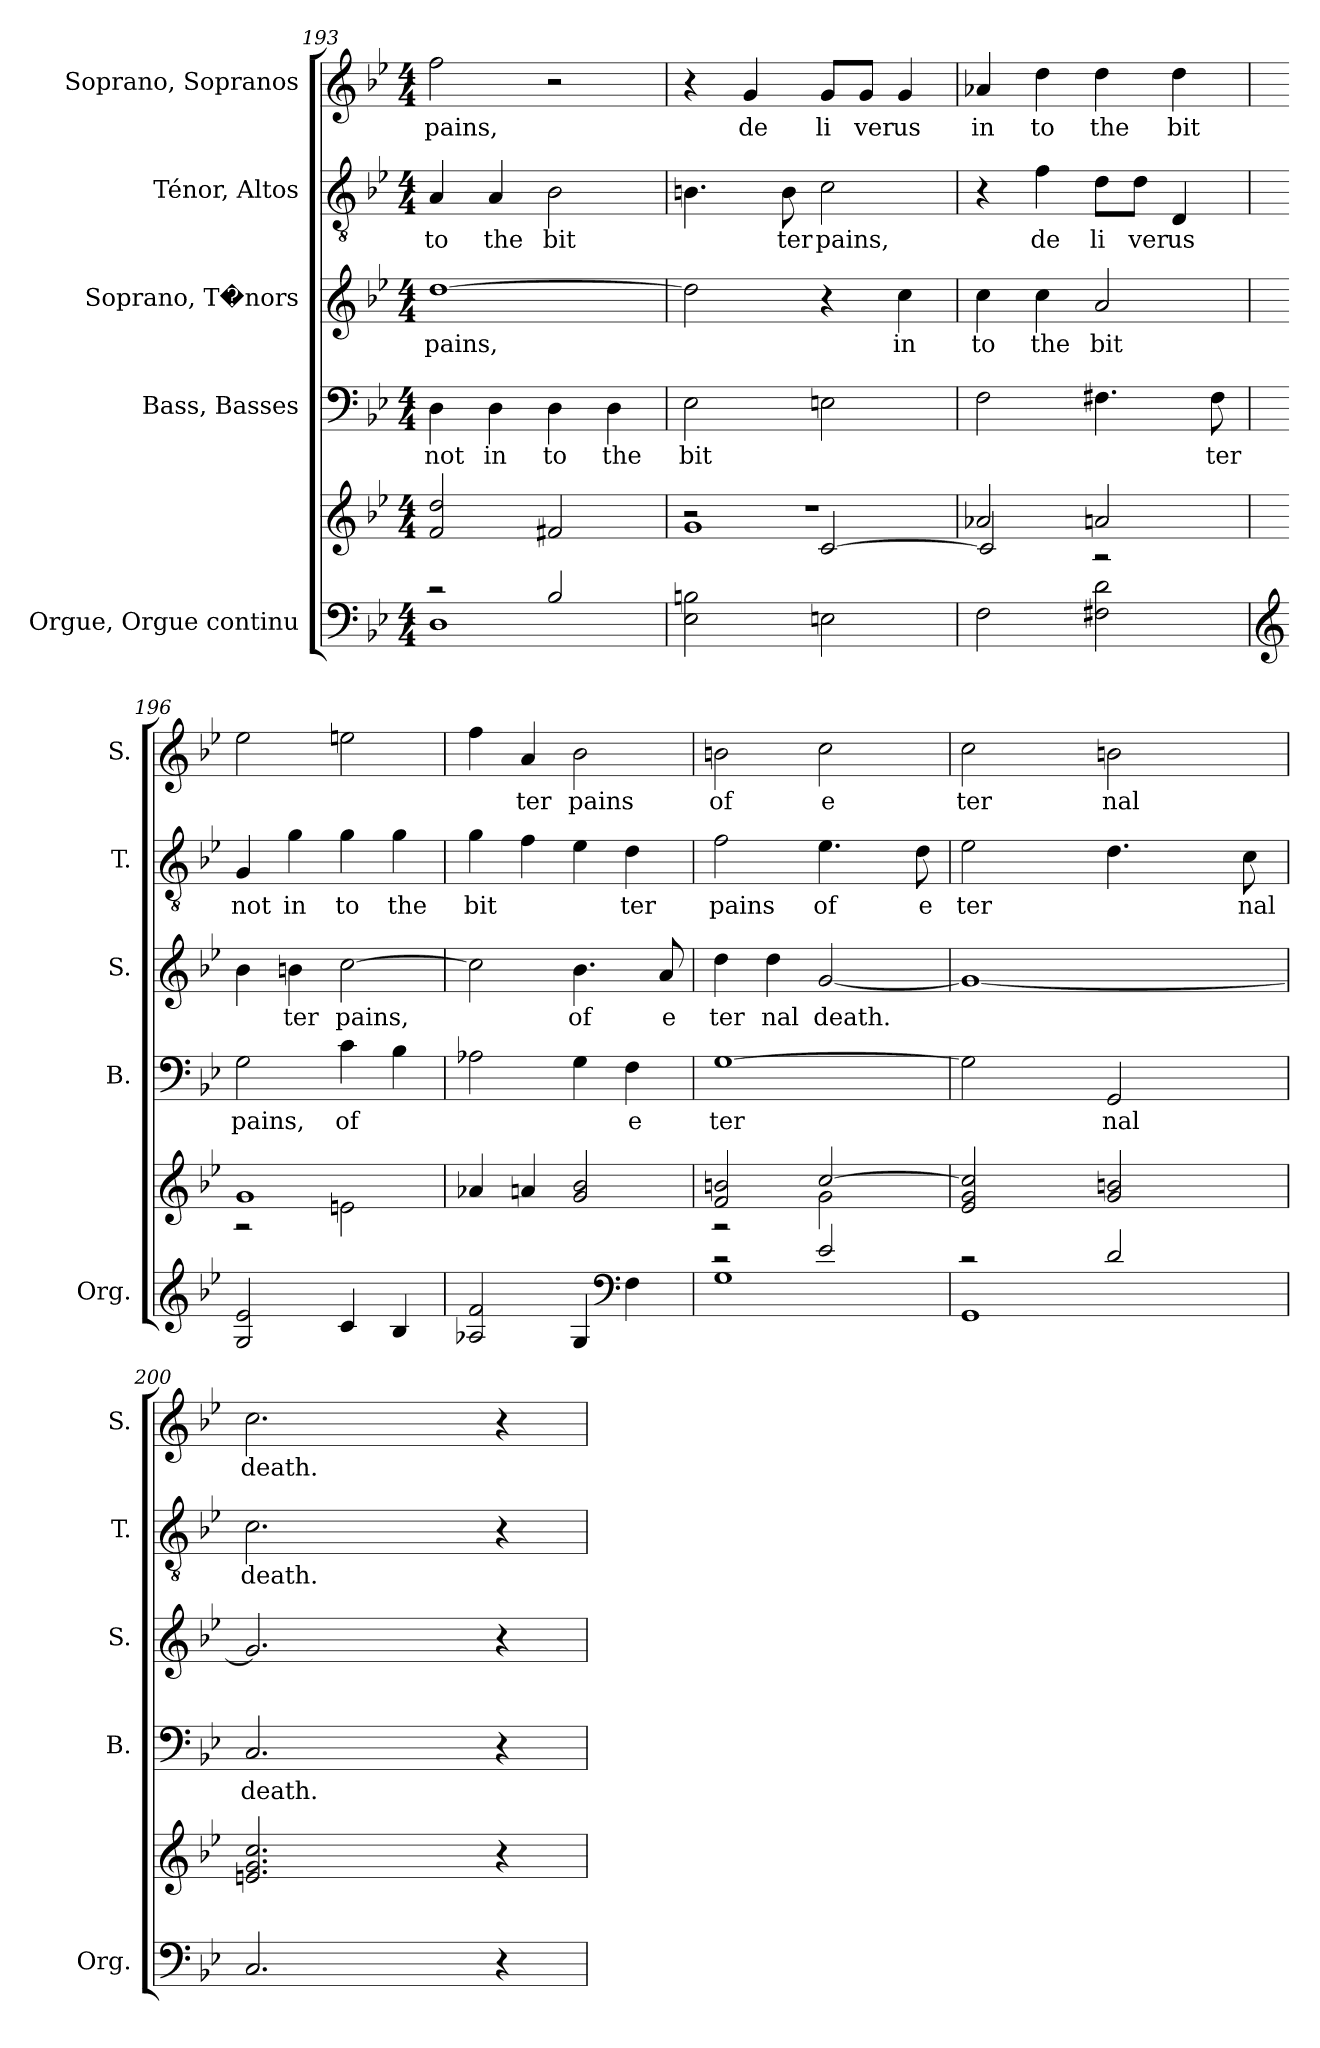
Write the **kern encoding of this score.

**kern	**kern	**kern	**text	**kern	**text	**kern	**text	**kern	**text
*part5	*part5	*part4	*part4	*part3	*part3	*part2	*part2	*part1	*part1
*staff6	*staff5	*staff4	*staff4	*staff3	*staff3	*staff2	*staff2	*staff1	*staff1
*I"Orgue, Orgue continu	*	*I"Bass, Basses	*	*I"Soprano, T�nors	*	*I"Ténor, Altos	*	*I"Soprano, Sopranos	*
*I'Org.	*	*I'B.	*	*I'S.	*	*I'T.	*	*I'S.	*
*clefF4	*clefG2	*clefF4	*	*clefG2	*	*clefGv2	*	*clefG2	*
*k[b-e-]	*k[b-e-]	*k[b-e-]	*	*k[b-e-]	*	*k[b-e-]	*	*k[b-e-]	*
*M4/4	*M4/4	*M4/4	*	*M4/4	*	*M4/4	*	*M4/4	*
=193	=193	=193	=193	=193	=193	=193	=193	=193	=193
*^	*	*	*	*	*	*	*	*	*
!	!	!	!	!LO:LY:b	!	!LO:LY:b	!	!LO:LY:b	!	!LO:LY:b
2r	1D	2f/ 2dd/	4D\	not	[1dd	pains,	4A/	to	2ff\	pains,
!	!	!	!	!LO:LY:b	!	!	!	!LO:LY:b	!	!
.	.	.	4D\	in	.	.	4A/	the	.	.
!	!	!	!	!LO:LY:b	!	!	!	!LO:LY:b	!	!
2B-/	.	2f#X/	4D\	to	.	.	2B-\	bit	2r	.
!	!	!	!	!LO:LY:b	!	!	!	!	!	!
.	.	.	4D\	the	.	.	.	.	.	.
*v	*v	*	*	*	*	*	*	*	*	*
=194	=194	=194	=194	=194	=194	=194	=194	=194	=194
*	*^	*	*	*	*	*	*	*	*
*	*	*^	*	*	*	*	*	*	*	*
!	!	!	!	!	!LO:LY:b	!	!	!	!	!	!
2E-\ 2Bn\	1r	1g	2r	2E-\	bit	2dd\]	.	4.Bn\	.	4r	.
!	!	!	!	!	!	!	!	!	!	!	!LO:LY:b
.	.	.	.	.	.	.	.	.	.	4g/	de
!	!	!	!	!	!	!	!	!	!LO:LY:b	!	!
.	.	.	.	.	.	.	.	8B\	ter	.	.
!	!	!	!	!	!	!	!	!	!LO:LY:b	!	!LO:LY:b
2En\	.	.	[2c/	2En\	.	4r	.	2c\	pains,	8g/L	li
!	!	!	!	!	!	!	!	!	!	!	!LO:LY:b
.	.	.	.	.	.	.	.	.	.	8g/J	ver
!	!	!	!	!	!	!	!LO:LY:b	!	!	!	!LO:LY:b
.	.	.	.	.	.	4cc\	in	.	.	4g/	us
*	*	*v	*v	*	*	*	*	*	*	*	*
=195	=195	=195	=195	=195	=195	=195	=195	=195	=195	=195
!	!	!	!	!	!	!LO:LY:b	!	!	!	!LO:LY:b
2F\	2a-X/	2c/]	2F\	.	4cc\	to	4r	.	4a-X/	in
!	!	!	!	!	!	!LO:LY:b	!	!LO:LY:b	!	!LO:LY:b
.	.	.	.	.	4cc\	the	4f\	de	4dd\	to
!	!	!	!	!	!	!LO:LY:b	!	!LO:LY:b	!	!LO:LY:b
2F#X\ 2d\	2an/	2r	4.F#X\	.	2a/	bit	8d\L	li	4dd\	the
!	!	!	!	!	!	!	!	!LO:LY:b	!	!
.	.	.	.	.	.	.	8d\J	ver	.	.
!	!	!	!	!	!	!	!	!LO:LY:b	!	!LO:LY:b
.	.	.	.	.	.	.	4D/	us	4dd\	bit
!	!	!	!	!LO:LY:b	!	!	!	!	!	!
.	.	.	8F#\	ter	.	.	.	.	.	.
=196	=196	=196	=196	=196	=196	=196	=196	=196	=196	=196
*clefG2	*	*	*	*	*	*	*	*	*	*
!	!	!	!	!LO:LY:b	!	!	!	!LO:LY:b	!	!
2G/ 2e-/	1g	2r	2G\	pains,	4b-\	.	4G/	not	2ee-\	.
!	!	!	!	!	!	!LO:LY:b	!	!LO:LY:b	!	!
.	.	.	.	.	4bn\	ter	4g\	in	.	.
!	!	!	!	!LO:LY:b	!	!LO:LY:b	!	!LO:LY:b	!	!
4c/	.	2en\	4c\	of	[2cc\	pains,	4g\	to	2een\	.
!	!	!	!	!	!	!	!	!LO:LY:b	!	!
4B-/	.	.	4B-\	.	.	.	4g\	the	.	.
*	*v	*v	*	*	*	*	*	*	*	*
!!LO:PB:g=z
=197	=197	=197	=197	=197	=197	=197	=197	=197	=197
!	!	!	!	!	!	!	!LO:LY:b	!	!
2A-X/ 2f/	4a-X/	2A-X\	.	2cc\]	.	4g\	bit	4ff\	.
!	!	!	!	!	!	!	!	!	!LO:LY:b
.	4an/	.	.	.	.	4f\	.	4a/	ter
!	!	!	!	!	!LO:LY:b	!	!	!	!LO:LY:b
4G/	2g/ 2b-/	4G\	.	4.b-\	of	4e-\	.	2b-\	pains
*clefF4	*	*	*	*	*	*	*	*	*
!	!	!	!LO:LY:b	!	!	!	!LO:LY:b	!	!
4F\	.	4F\	e	.	.	4d\	ter	.	.
!	!	!	!	!	!LO:LY:b	!	!	!	!
.	.	.	.	8a/	e	.	.	.	.
=198	=198	=198	=198	=198	=198	=198	=198	=198	=198
*^	*^	*	*	*	*	*	*	*	*
!	!	!	!	!	!LO:LY:b	!	!LO:LY:b	!	!LO:LY:b	!	!LO:LY:b
*	*	*	*	*	*	*	*	*	*	*^	*
*	*	*	*	*	*	*	*	*	*	*	*^	*
2r	1G	2f/ 2bn/	2r	[1G	ter	4dd\	ter	2f\	pains	2bn\	2.ryy	2ryy	of
!	!	!	!	!	!	!	!LO:LY:b	!	!	!	!	!	!
.	.	.	.	.	.	4dd\	nal	.	.	.	.	.	.
!	!	!	!	!	!	!	!LO:LY:b	!	!LO:LY:b	!	!	!	!LO:LY:b
2e-/	.	[2cc/	2g\	.	.	[2g/	death.	4.e-\	of	2cc\	.	4ryy	e
*	*	*	*	*	*	*	*	*	*	*MM76	*	*	*
.	.	.	.	.	.	.	.	.	.	.	4ryy	16ryy	.
*	*	*	*	*	*	*	*	*	*	*MM75	*	*	*
.	.	.	.	.	.	.	.	.	.	.	.	8.ryy	.
!	!	!	!	!	!	!	!	!	!LO:LY:b	!	!	!	!
.	.	.	.	.	.	.	.	8d\	e	.	.	.	.
*	*	*v	*v	*	*	*	*	*	*	*v	*v	*v	*
*	*	*	*	*	*	*	*	*	*MM74	*
!!LO:PB:g=z
=199	=199	=199	=199	=199	=199	=199	=199	=199	=199	=199
*	*	*	*	*	*	*	*	*	*^	*
*	*	*	*	*	*	*	*	*	*	*^	*
!	!	!	!	!	!	!	!	!LO:LY:b	!	!	!	!LO:LY:b
*	*	*	*	*	*	*	*	*	*^	*	*^	*
*	*	*	*	*	*	*	*	*	*	*	*	*	*^	*
*	*	*	*	*	*	*	*	*	*	*	*	*	*	*^	*
*	*	*	*	*	*	*	*	*	*	*	*	*	*	*	*^	*
*	*	*	*	*	*	*	*	*	*	*	*	*	*	*	*	*^	*
*	*	*	*	*	*	*	*	*	*	*	*	*	*	*	*	*	*^	*
2r	1GG	2e-/ 2g/ 2cc/]	2G\]	.	1g_	.	2e-\	ter	2cc\	16ryy	4ryy	4ryy	4..ryy	2ryy	2ryy	2ryy	2.ryy	2..ryy	ter
*	*	*	*	*	*	*	*	*	*MM73	*	*	*	*	*	*	*	*	*	*
.	.	.	.	.	.	.	.	.	.	2...ryy	.	.	.	.	.	.	.	.	.
*	*	*	*	*	*	*	*	*	*MM72	*	*	*	*	*	*	*	*	*	*
.	.	.	.	.	.	.	.	.	.	.	2.ryy	16ryy	.	.	.	.	.	.	.
*	*	*	*	*	*	*	*	*	*MM71	*	*	*	*	*	*	*	*	*	*
.	.	.	.	.	.	.	.	.	.	.	.	2ryy	.	.	.	.	.	.	.
*	*	*	*	*	*	*	*	*	*MM70	*	*	*	*	*	*	*	*	*	*
.	.	.	.	.	.	.	.	.	.	.	.	.	2ryy	.	.	.	.	.	.
!	!	!	!	!LO:LY:b	!	!	!	!	!	!	!	!	!	!	!	!	!	!	!LO:LY:b
2d/	.	2g/ 2bn/	2GG/	nal	.	.	4.d\	.	2bn\	.	.	.	.	16ryy	8ryy	8.ryy	.	.	nal
*	*	*	*	*	*	*	*	*	*MM69	*	*	*	*	*	*	*	*	*	*
.	.	.	.	.	.	.	.	.	.	.	.	.	.	4..ryy	.	.	.	.	.
*	*	*	*	*	*	*	*	*	*MM64	*	*	*	*	*	*	*	*	*	*
.	.	.	.	.	.	.	.	.	.	.	.	.	.	.	4.ryy	.	.	.	.
*	*	*	*	*	*	*	*	*	*MM60	*	*	*	*	*	*	*	*	*	*
.	.	.	.	.	.	.	.	.	.	.	.	.	.	.	.	4ryy	.	.	.
*	*	*	*	*	*	*	*	*	*MM56	*	*	*	*	*	*	*	*	*	*
.	.	.	.	.	.	.	.	.	.	.	.	.	.	.	.	.	4ryy	.	.
*	*	*	*	*	*	*	*	*	*MM52	*	*	*	*	*	*	*	*	*	*
.	.	.	.	.	.	.	.	.	.	.	.	8.ryy	.	.	.	.	.	.	.
*	*	*	*	*	*	*	*	*	*MM48	*	*	*	*	*	*	*	*	*	*
!	!	!	!	!	!	!	!	!LO:LY:b	!	!	!	!	!	!	!	!	!	!	!
.	.	.	.	.	.	.	8c\	nal	.	.	.	.	.	.	.	.	.	8ryy	.
*	*	*	*	*	*	*	*	*	*MM44	*	*	*	*	*	*	*	*	*	*
.	.	.	.	.	.	.	.	.	.	.	.	.	16ryy	.	.	16ryy	.	.	.
*v	*v	*	*	*	*	*	*	*	*	*	*	*	*	*	*	*	*	*	*
*	*	*	*	*	*	*	*	*MM40	*	*	*	*	*	*	*	*	*	*
!!LO:PB:g=z	!!	!!	!!	!!	!!	!!	!!	!!	!!
=200	=200	=200	=200	=200	=200	=200	=200	=200	=200	=200	=200	=200	=200	=200	=200	=200	=200	=200
*^	*	*	*	*	*	*	*	*	*	*	*	*	*	*	*	*	*	*
!	!	!	!	!LO:LY:b	!	!	!	!LO:LY:b	!	!	!	!	!	!	!	!	!	!	!LO:LY:b
*v	*v	*	*	*	*	*	*	*	*	*	*	*	*	*	*	*	*	*	*
2.C/	2.en/ 2.g/ 2.cc/	2.C/	death.	2.g/]	.	2.c\	death.	2.cc\	16ryy	8.ryy	4ryy	4.ryy	4..ryy	2ryy	2ryy	2ryy	2ryy	death.
*	*	*	*	*	*	*	*	*MM60	*	*	*	*	*	*	*	*	*	*
.	.	.	.	.	.	.	.	.	2...ryy	.	.	.	.	.	.	.	.	.
*	*	*	*	*	*	*	*	*MM61	*	*	*	*	*	*	*	*	*	*
.	.	.	.	.	.	.	.	.	.	2ryy	.	.	.	.	.	.	.	.
*	*	*	*	*	*	*	*	*MM63	*	*	*	*	*	*	*	*	*	*
.	.	.	.	.	.	.	.	.	.	.	2.ryy	.	.	.	.	.	.	.
*	*	*	*	*	*	*	*	*MM64	*	*	*	*	*	*	*	*	*	*
.	.	.	.	.	.	.	.	.	.	.	.	2ryy	.	.	.	.	.	.
*	*	*	*	*	*	*	*	*MM65	*	*	*	*	*	*	*	*	*	*
.	.	.	.	.	.	.	.	.	.	.	.	.	2ryy	.	.	.	.	.
*	*	*	*	*	*	*	*	*MM66	*	*	*	*	*	*	*	*	*	*
.	.	.	.	.	.	.	.	.	.	.	.	.	.	2ryy	16ryy	8ryy	4ryy	.
*	*	*	*	*	*	*	*	*MM67	*	*	*	*	*	*	*	*	*	*
.	.	.	.	.	.	.	.	.	.	.	.	.	.	.	4..ryy	.	.	.
*	*	*	*	*	*	*	*	*MM69	*	*	*	*	*	*	*	*	*	*
.	.	.	.	.	.	.	.	.	.	.	.	.	.	.	.	4.ryy	.	.
*	*	*	*	*	*	*	*	*MM70	*	*	*	*	*	*	*	*	*	*
.	.	.	.	.	.	.	.	.	.	4ryy	.	.	.	.	.	.	.	.
4r	4r	4r	.	4r	.	4r	.	4r	.	.	.	.	.	.	.	.	16ryy	.
*	*	*	*	*	*	*	*	*MM71	*	*	*	*	*	*	*	*	*	*
.	.	.	.	.	.	.	.	.	.	.	.	.	.	.	.	.	8.ryy	.
*	*	*	*	*	*	*	*	*MM73	*	*	*	*	*	*	*	*	*	*
.	.	.	.	.	.	.	.	.	.	.	.	8ryy	.	.	.	.	.	.
.	.	.	.	.	.	.	.	.	.	16ryy	.	.	16ryy	.	.	.	.	.
*	*	*	*	*	*	*	*	*v	*v	*v	*v	*v	*v	*v	*v	*v	*v	*
*MM75	*MM75	*MM75	*	*MM75	*	*MM75	*	*MM75	*
=	=	=	=	=	=	=	=	=	=
*-	*-	*-	*-	*-	*-	*-	*-	*-	*-
